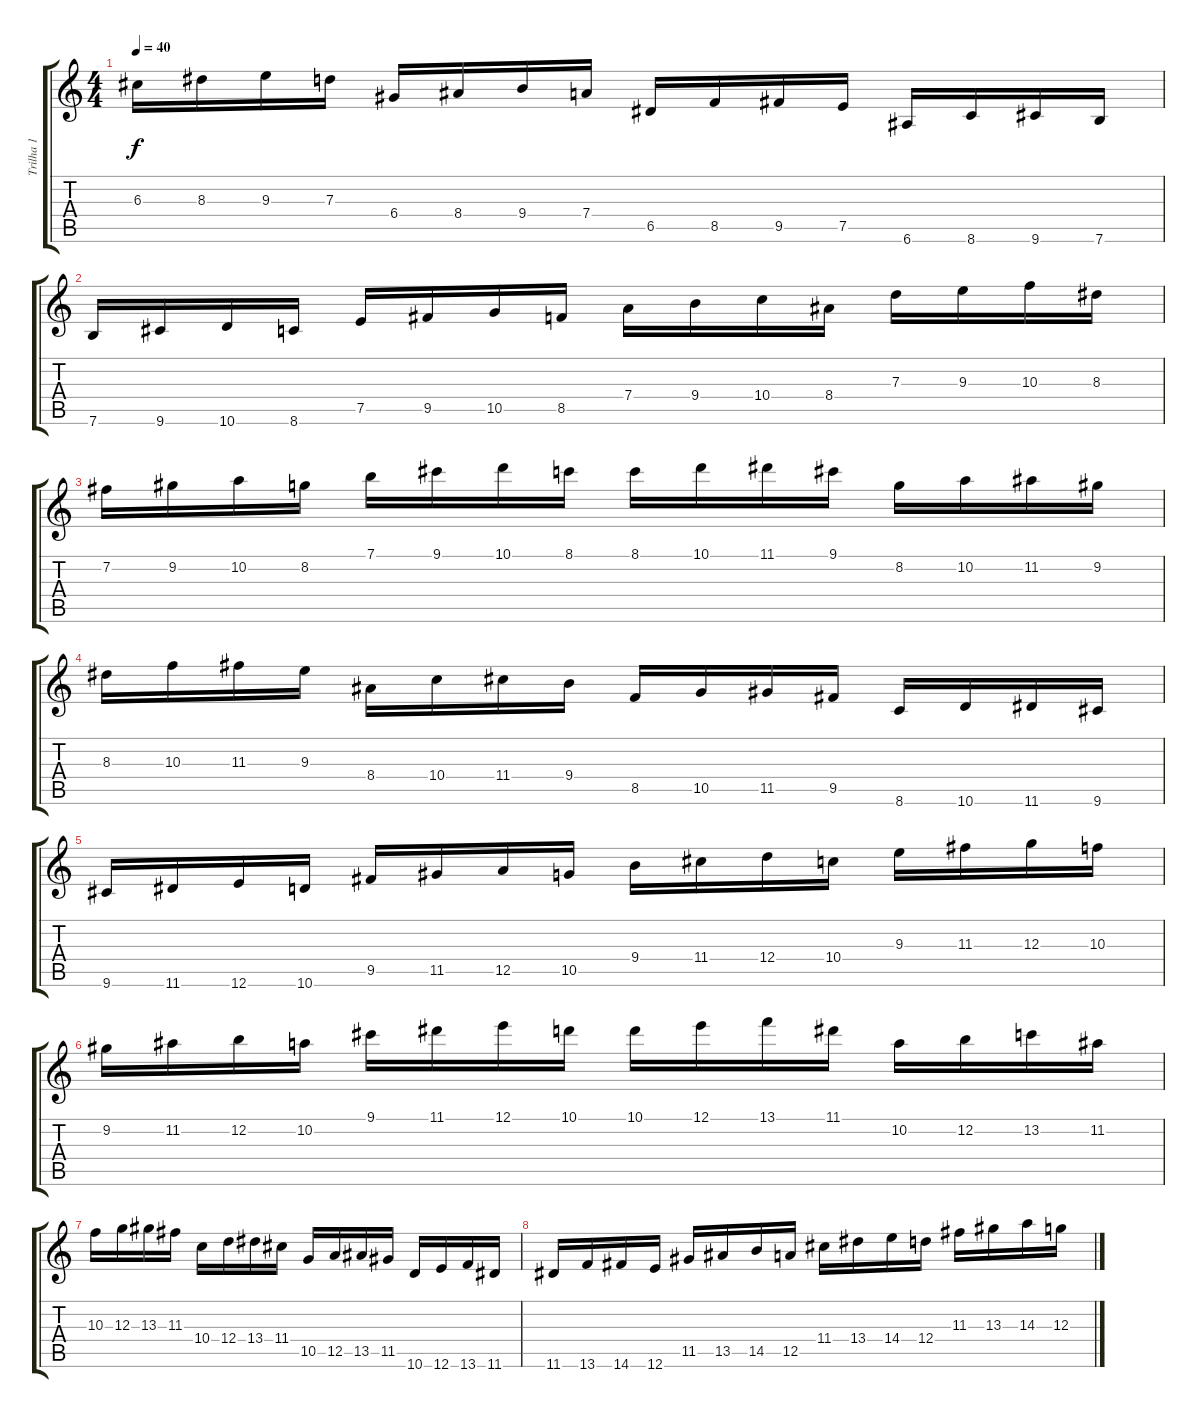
\track ("Trilha 1" "Trilha 1") {instrument electricguitarclean}
\staff {score tabs}
\tuning (E4 B3 G3 D3 A2 E2) {hide}
\ts (4 4)
\tempo 40
\clef g2
\ks c
6.3.16{dy f} 8.3.16 9.3.16 7.3.16 6.4.16 8.4.16 9.4.16 7.4.16 6.5.16 8.5.16 9.5.16 7.5.16 6.6.16 8.6.16 9.6.16 7.6.16 |
7.6.16 9.6.16 10.6.16 8.6.16 7.5.16 9.5.16 10.5.16 8.5.16 7.4.16 9.4.16 10.4.16 8.4.16 7.3.16 9.3.16 10.3.16 8.3.16 |
7.2.16 9.2.16 10.2.16 8.2.16 7.1.16 9.1.16 10.1.16 8.1.16 8.1.16 10.1.16 11.1.16 9.1.16 8.2.16 10.2.16 11.2.16 9.2.16 |
8.3.16 10.3.16 11.3.16 9.3.16 8.4.16 10.4.16 11.4.16 9.4.16 8.5.16 10.5.16 11.5.16 9.5.16 8.6.16 10.6.16 11.6.16 9.6.16 |
9.6.16 11.6.16 12.6.16 10.6.16 9.5.16 11.5.16 12.5.16 10.5.16 9.4.16 11.4.16 12.4.16 10.4.16 9.3.16 11.3.16 12.3.16 10.3.16 |
9.2.16 11.2.16 12.2.16 10.2.16 9.1.16 11.1.16 12.1.16 10.1.16 10.1.16 12.1.16 13.1.16 11.1.16 10.2.16 12.2.16 13.2.16 11.2.16 |
10.3.16 12.3.16 13.3.16 11.3.16 10.4.16 12.4.16 13.4.16 11.4.16 10.5.16 12.5.16 13.5.16 11.5.16 10.6.16 12.6.16 13.6.16 11.6.16 |
11.6.16 13.6.16 14.6.16 12.6.16 11.5.16 13.5.16 14.5.16 12.5.16 11.4.16 13.4.16 14.4.16 12.4.16 11.3.16 13.3.16 14.3.16 12.3.16
